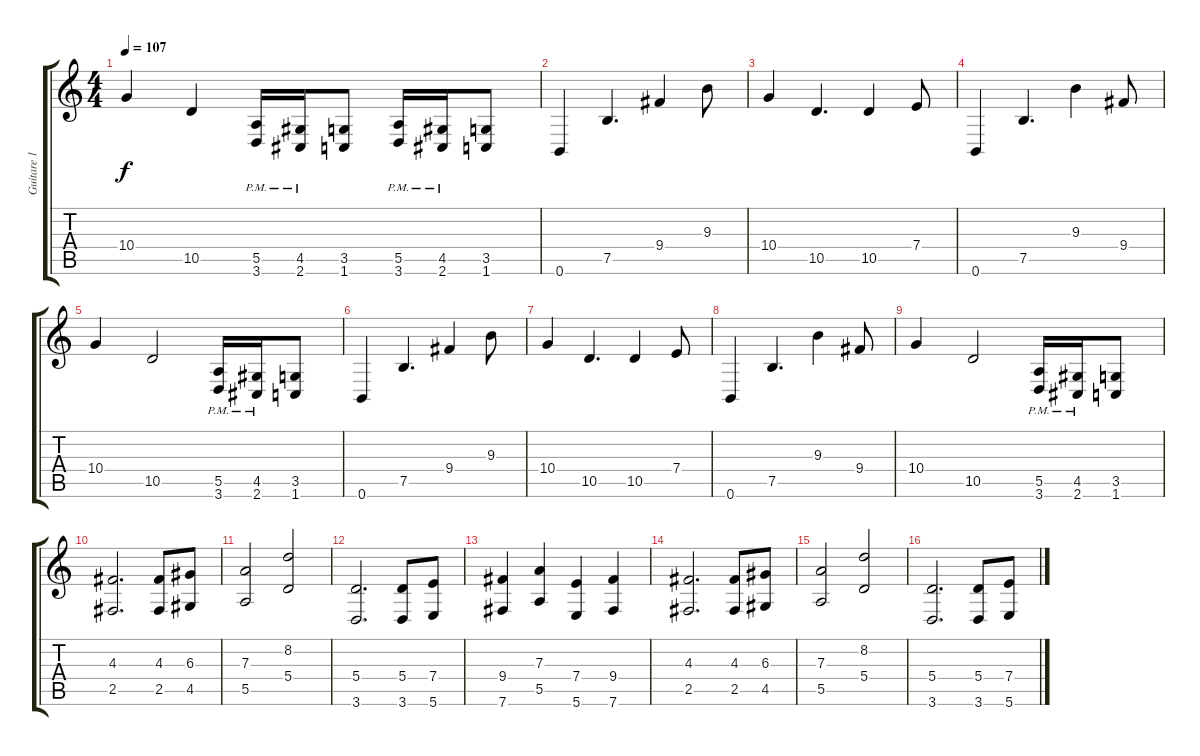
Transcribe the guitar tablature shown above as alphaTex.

\track ("Guitare 1" "Guitare 1") {instrument distortionguitar}
\staff {score tabs}
\tuning (B3 Gb3 D3 A2 E2 B1) {hide}
\ts (4 4)
\tempo 107
\clef g2
\ks c
10.4.4{dy f} 10.5.4 (5.5{pm} 3.6{pm}).16 (4.5{pm} 2.6{pm}).16 (3.5 1.6).8 (5.5{pm} 3.6{pm}).16 (4.5{pm} 2.6{pm}).16 (3.5 1.6).8 |
0.6.4 7.5.4{d} 9.4.4 9.3.8 |
10.4.4 10.5.4{d} 10.5.4 7.4.8 |
0.6.4 7.5.4{d} 9.3.4 9.4.8 |
10.4.4 10.5.2 (5.5{pm} 3.6{pm}).16 (4.5{pm} 2.6{pm}).16 (3.5 1.6).8 |
0.6.4 7.5.4{d} 9.4.4 9.3.8 |
10.4.4 10.5.4{d} 10.5.4 7.4.8 |
0.6.4 7.5.4{d} 9.3.4 9.4.8 |
10.4.4 10.5.2 (5.5{pm} 3.6{pm}).16 (4.5{pm} 2.6{pm}).16 (3.5 1.6).8 |
(4.3 2.5).2{d} (4.3 2.5).8 (6.3 4.5).8 |
(7.3 5.5).2 (8.2 5.4).2 |
(5.4 3.6).2{d} (5.4 3.6).8 (7.4 5.6).8 |
(9.4 7.6).4 (7.3 5.5).4 (7.4 5.6).4 (9.4 7.6).4 |
(4.3 2.5).2{d} (4.3 2.5).8 (6.3 4.5).8 |
(7.3 5.5).2 (8.2 5.4).2 |
(5.4 3.6).2{d} (5.4 3.6).8 (7.4 5.6).8
